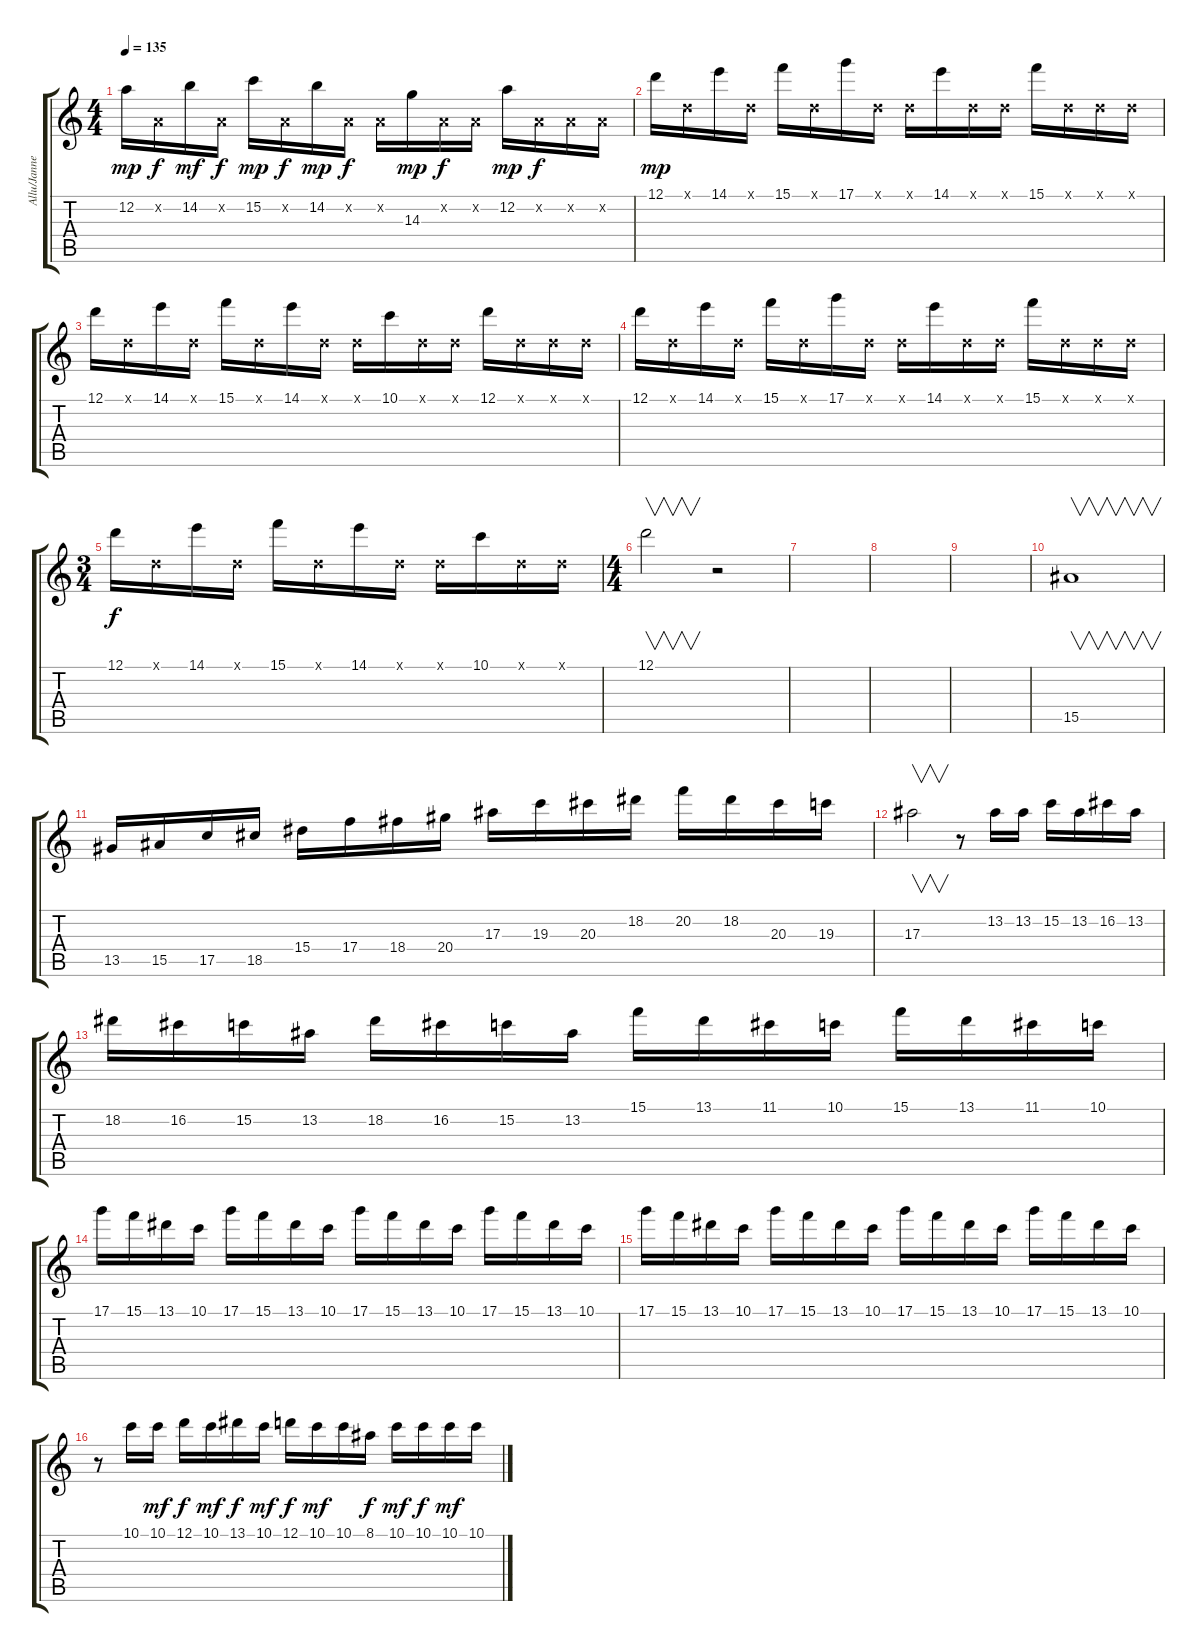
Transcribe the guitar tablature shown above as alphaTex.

\track ("Allu/Janne" "Allu/Janne") {instrument distortionguitar}
\staff {score tabs}
\tuning (D4 A3 F3 C3 G2 D2) {hide}
\ts (4 4)
\tempo 135
\clef g2
\ks c
12.2.16{dy mp} 0.2{x}.16{dy f} 14.2.16{dy mf} 0.2{x}.16{dy f} 15.2.16{dy mp} 0.2{x}.16{dy f} 14.2.16{dy mp} 0.2{x}.16{dy f} 0.2{x}.16 14.3.16{dy mp} 0.2{x}.16{dy f} 0.2{x}.16 12.2.16{dy mp} 0.2{x}.16{dy f} 0.2{x}.16 0.2{x}.16 |
12.1.16{dy mp} 0.1{x}.16 14.1.16 0.1{x}.16 15.1.16 0.1{x}.16 17.1.16 0.1{x}.16 0.1{x}.16 14.1.16 0.1{x}.16 0.1{x}.16 15.1.16 0.1{x}.16 0.1{x}.16 0.1{x}.16 |
12.1.16 0.1{x}.16 14.1.16 0.1{x}.16 15.1.16 0.1{x}.16 14.1.16 0.1{x}.16 0.1{x}.16 10.1.16 0.1{x}.16 0.1{x}.16 12.1.16 0.1{x}.16 0.1{x}.16 0.1{x}.16 |
12.1.16 0.1{x}.16 14.1.16 0.1{x}.16 15.1.16 0.1{x}.16 17.1.16 0.1{x}.16 0.1{x}.16 14.1.16 0.1{x}.16 0.1{x}.16 15.1.16 0.1{x}.16 0.1{x}.16 0.1{x}.16 |
\ts (3 4)
12.1.16{dy f} 0.1{x}.16 14.1.16 0.1{x}.16 15.1.16 0.1{x}.16 14.1.16 0.1{x}.16 0.1{x}.16 10.1.16 0.1{x}.16 0.1{x}.16 |
\ts (4 4)
12.1.2{v} r.2 |
|
|
|
15.5.1{v} |
13.5.16 15.5.16 17.5.16 18.5.16 15.4.16 17.4.16 18.4.16 20.4.16 17.3.16 19.3.16 20.3.16 18.2.16 20.2.16 18.2.16 20.3.16 19.3.16 |
17.3.2{v} r.8 13.2.16 13.2.16 15.2.16 13.2.16 16.2.16 13.2.16 |
18.2.16 16.2.16 15.2.16 13.2.16 18.2.16 16.2.16 15.2.16 13.2.16 15.1.16 13.1.16 11.1.16 10.1.16 15.1.16 13.1.16 11.1.16 10.1.16 |
17.1.16 15.1.16 13.1.16 10.1.16 17.1.16 15.1.16 13.1.16 10.1.16 17.1.16 15.1.16 13.1.16 10.1.16 17.1.16 15.1.16 13.1.16 10.1.16 |
17.1.16 15.1.16 13.1.16 10.1.16 17.1.16 15.1.16 13.1.16 10.1.16 17.1.16 15.1.16 13.1.16 10.1.16 17.1.16 15.1.16 13.1.16 10.1.16 |
r.8 10.1.16 10.1.16{dy mf} 12.1.16{dy f} 10.1.16{dy mf} 13.1.16{dy f} 10.1.16{dy mf} 12.1.16{dy f} 10.1.16{dy mf} 10.1.16 8.1.16{dy f} 10.1.16{dy mf} 10.1.16{dy f} 10.1.16{dy mf} 10.1.16
